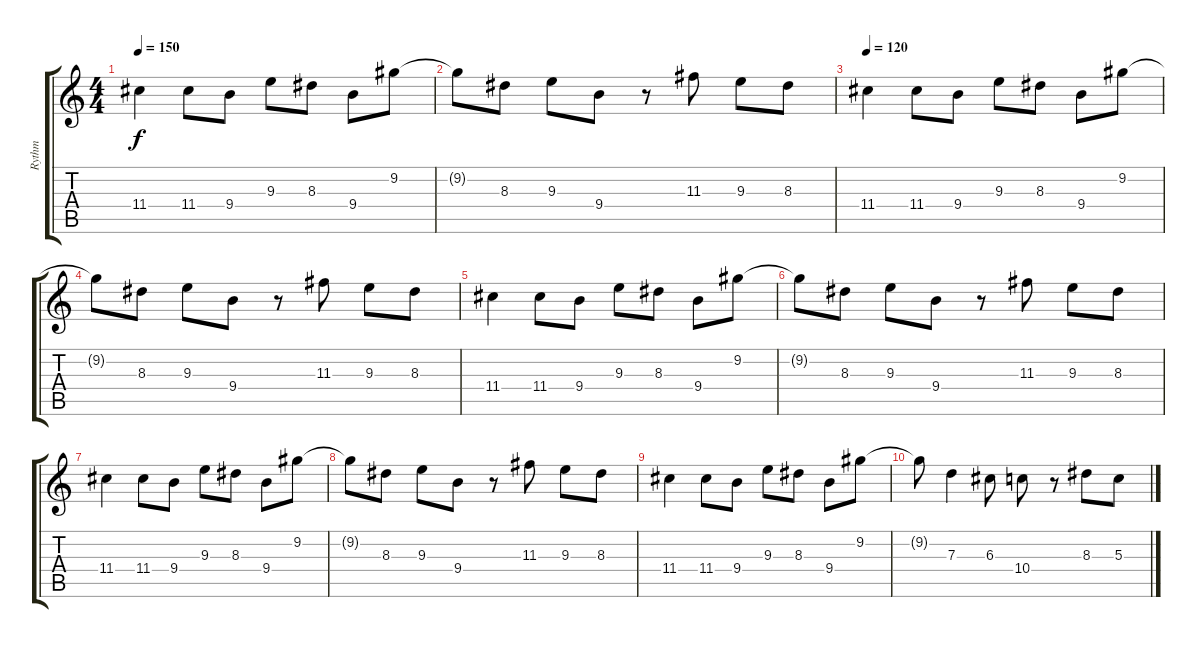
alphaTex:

\track ("Rythm" "Rythm") {instrument distortionguitar}
\staff {score tabs}
\tuning (E4 B3 G3 D3 A2 D2) {hide}
\ts (4 4)
\tempo 150
\clef g2
\ks c
11.4.4{dy f} 11.4.8 9.4.8 9.3.8 8.3.8 9.4.8 9.2.8 |
9.2{t}.8 8.3.8 9.3.8 9.4.8 r.8 11.3.8 9.3.8 8.3.8 |
\tempo 120
11.4.4 11.4.8 9.4.8 9.3.8 8.3.8 9.4.8 9.2.8 |
9.2{t}.8 8.3.8 9.3.8 9.4.8 r.8 11.3.8 9.3.8 8.3.8 |
11.4.4 11.4.8 9.4.8 9.3.8 8.3.8 9.4.8 9.2.8 |
9.2{t}.8 8.3.8 9.3.8 9.4.8 r.8 11.3.8 9.3.8 8.3.8 |
11.4.4 11.4.8 9.4.8 9.3.8 8.3.8 9.4.8 9.2.8 |
9.2{t}.8 8.3.8 9.3.8 9.4.8 r.8 11.3.8 9.3.8 8.3.8 |
11.4.4 11.4.8 9.4.8 9.3.8 8.3.8 9.4.8 9.2.8 |
9.2{t}.8 7.3.4 6.3.8 10.4.8 r.8 8.3.8 5.3.8
